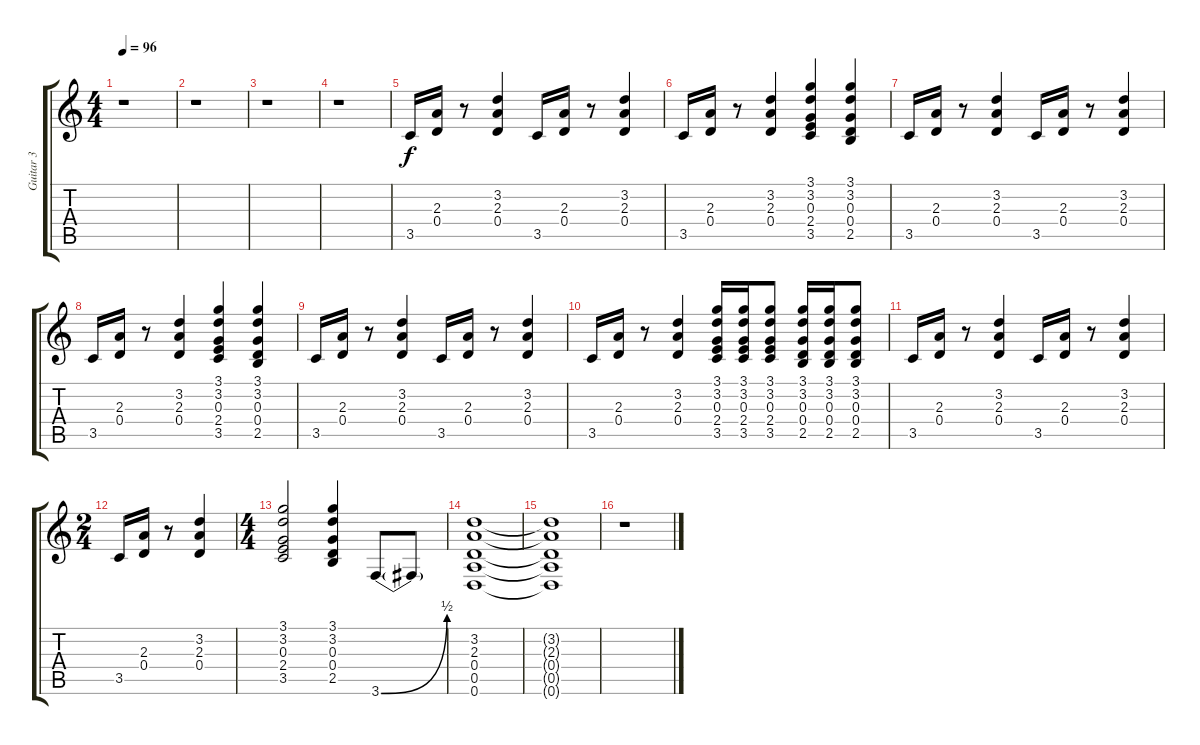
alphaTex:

\track ("Guitar 3" "Guitar 3") {instrument overdrivenguitar}
\staff {score tabs}
\tuning (E4 B3 G3 D3 A2 D2) {hide}
\ts (4 4)
\tempo 96
\clef g2
\ks c
r.1{dy f} |
r.1 |
r.1 |
r.1 |
3.5.16{instrument electricguitarmuted} (2.3 0.4).16{instrument overdrivenguitar} r.8 (3.2 2.3 0.4).4 3.5.16{instrument electricguitarmuted} (2.3 0.4).16{instrument overdrivenguitar} r.8 (3.2 2.3 0.4).4 |
3.5.16{instrument electricguitarmuted} (2.3 0.4).16{instrument overdrivenguitar} r.8 (3.2 2.3 0.4).4 (3.1 3.2 0.3 2.4 3.5).4 (3.1 3.2 0.3 0.4 2.5).4 |
3.5.16{instrument electricguitarmuted} (2.3 0.4).16{instrument overdrivenguitar} r.8 (3.2 2.3 0.4).4 3.5.16{instrument electricguitarmuted} (2.3 0.4).16{instrument overdrivenguitar} r.8 (3.2 2.3 0.4).4 |
3.5.16{instrument electricguitarmuted} (2.3 0.4).16{instrument overdrivenguitar} r.8 (3.2 2.3 0.4).4 (3.1 3.2 0.3 2.4 3.5).4 (3.1 3.2 0.3 0.4 2.5).4 |
3.5.16{instrument electricguitarmuted} (2.3 0.4).16{instrument overdrivenguitar} r.8 (3.2 2.3 0.4).4 3.5.16{instrument electricguitarmuted} (2.3 0.4).16{instrument overdrivenguitar} r.8 (3.2 2.3 0.4).4 |
3.5.16{instrument electricguitarmuted} (2.3 0.4).16{instrument overdrivenguitar} r.8 (3.2 2.3 0.4).4 (3.1 3.2 0.3 2.4 3.5).16 (3.1 3.2 0.3 2.4 3.5).16 (3.1 3.2 0.3 2.4 3.5).8 (3.1 3.2 0.3 0.4 2.5).16 (3.1 3.2 0.3 0.4 2.5).16 (3.1 3.2 0.3 0.4 2.5).8 |
3.5.16{instrument electricguitarmuted} (2.3 0.4).16{instrument overdrivenguitar} r.8 (3.2 2.3 0.4).4 3.5.16{instrument electricguitarmuted} (2.3 0.4).16{instrument overdrivenguitar} r.8 (3.2 2.3 0.4).4 |
\ts (2 4)
3.5.16{instrument electricguitarmuted} (2.3 0.4).16{instrument overdrivenguitar} r.8 (3.2 2.3 0.4).4 |
\ts (4 4)
(3.1 3.2 0.3 2.4 3.5).2 (3.1 3.2 0.3 0.4 2.5).4 3.6{be (bend 0 0 60 2)}.8 3.6{t}.8 |
(3.2 2.3 0.4 0.5 0.6).1 |
(3.2{t} 2.3{t} 0.4{t} 0.5{t} 0.6{t}).1 |
r.1
